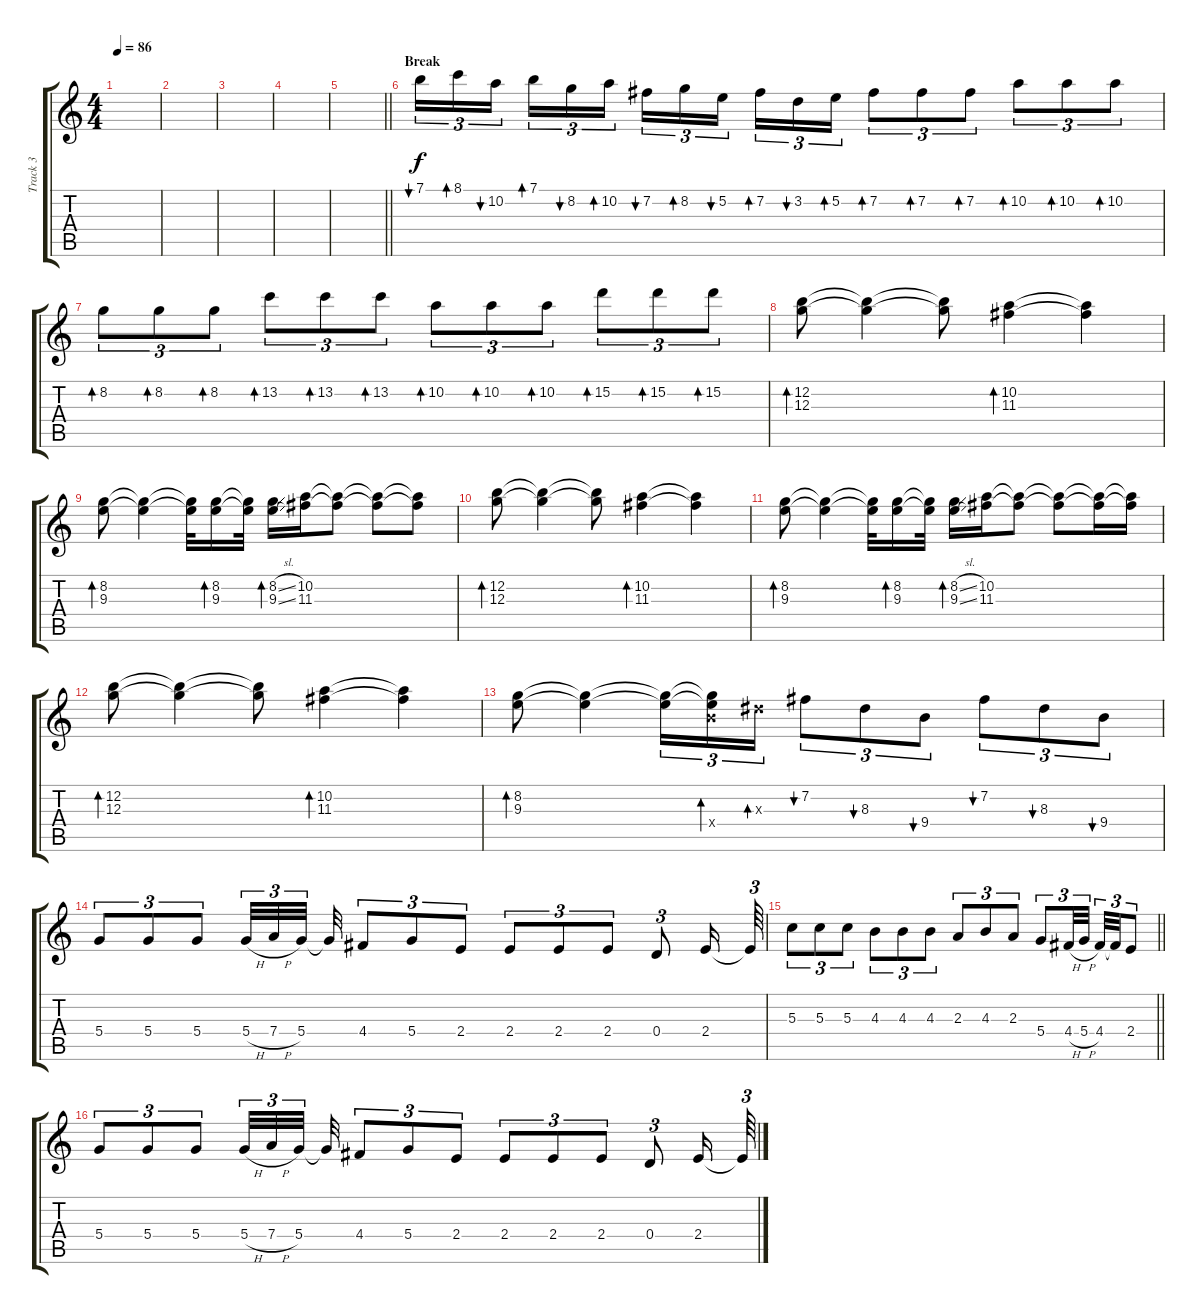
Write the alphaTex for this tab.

\track ("Track 3" "Track 3") {instrument acousticguitarsteel}
\staff {score tabs}
\tuning (E4 B3 G3 D3 A2 E2) {hide}
\ts (4 4)
\tempo 86
\clef g2
\ks c
|
|
|
|
\barLineRight lightlight
|
\section ("" "Break")
7.1.16{tu (3 2) bu 60} 8.1.16{tu (3 2) bd 60} 10.2.16{tu (3 2) bu 60 beam splitsecondary} 7.1.16{tu (3 2) bd 60} 8.2.16{tu (3 2) bu 60} 10.2.16{tu (3 2) bd 60} 7.2.16{tu (3 2) bu 60} 8.2.16{tu (3 2) bd 60} 5.2.16{tu (3 2) bu 60 beam splitsecondary} 7.2.16{tu (3 2) bd 60} 3.2.16{tu (3 2) bu 60} 5.2.16{tu (3 2) bd 60} 7.2.8{tu (3 2) bd 60} 7.2.8{tu (3 2) bd 60} 7.2.8{tu (3 2) bd 60} 10.2.8{tu (3 2) bd 60} 10.2.8{tu (3 2) bd 60} 10.2.8{tu (3 2) bd 60} |
8.2.8{tu (3 2) bd 60} 8.2.8{tu (3 2) bd 60} 8.2.8{tu (3 2) bd 60} 13.2.8{tu (3 2) bd 60} 13.2.8{tu (3 2) bd 60} 13.2.8{tu (3 2) bd 60} 10.2.8{tu (3 2) bd 60} 10.2.8{tu (3 2) bd 60} 10.2.8{tu (3 2) bd 60} 15.2.8{tu (3 2) bd 60} 15.2.8{tu (3 2) bd 60} 15.2.8{tu (3 2) bd 60} |
(12.2 12.3).8{bd 120} (12.2{t} 12.3{t}).4 (12.2{t} 12.3{t}).8 (10.2 11.3).4{bd 120} (10.2{t} 11.3{t}).4 |
(8.2 9.3).8{bd 120} (8.2{t} 9.3{t}).4 (8.2{t} 9.3{t}).32 (8.2 9.3).16{bd 120} (8.2{t} 9.3{t}).32 (8.2{sl} 9.3{sl}).16{bd 120} (10.2 11.3).16 (10.2{t} 11.3{t}).8 (10.2{t} 11.3{t}).8 (10.2{t} 11.3{t}).8 |
(12.2 12.3).8{bd 120} (12.2{t} 12.3{t}).4 (12.2{t} 12.3{t}).8 (10.2 11.3).4{bd 120} (10.2{t} 11.3{t}).4 |
(8.2 9.3).8{bd 120} (8.2{t} 9.3{t}).4 (8.2{t} 9.3{t}).32 (8.2 9.3).16{bd 120} (8.2{t} 9.3{t}).32 (8.2{sl} 9.3{sl}).16{bd 120} (10.2 11.3).16 (10.2{t} 11.3{t}).8 (10.2{t} 11.3{t}).8 (10.2{t} 11.3{t}).16 (10.2{t} 11.3{t}).16 |
(12.2 12.3).8{bd 120} (12.2{t} 12.3{t}).4 (12.2{t} 12.3{t}).8 (10.2 11.3).4{bd 120} (10.2{t} 11.3{t}).4 |
(8.2 9.3).8{bd 120} (8.2{t} 9.3{t}).4 (8.2{t} 9.3{t}).16{tu (3 2)} (8.2{t} 9.3{t} 9.4{x}).16{tu (3 2) bd 120} 8.3{x}.16{tu (3 2) bd 120} 7.2.8{tu (3 2) bu 120} 8.3.8{tu (3 2) bu 120} 9.4.8{tu (3 2) bu 120} 7.2.8{tu (3 2) bu 120} 8.3.8{tu (3 2) bu 120} 9.4.8{tu (3 2) bu 120} |
5.4.8{tu (3 2)} 5.4.8{tu (3 2)} 5.4.8{tu (3 2)} 5.4{h}.32{tu (3 2)} 7.4{h}.32{tu (3 2)} 5.4.32{tu (3 2) beam splitsecondary} 5.4{t}.32 4.4.8{tu (3 2)} 5.4.8{tu (3 2)} 2.4.8{tu (3 2)} 2.4.8{tu (3 2)} 2.4.8{tu (3 2)} 2.4.8{tu (3 2)} 0.4.8{tu (3 2)} 2.4.16 2.4{t}.64{tu (3 2)} |
\barLineRight lightlight
5.3.8{tu (3 2)} 5.3.8{tu (3 2)} 5.3.8{tu (3 2)} 4.3.8{tu (3 2)} 4.3.8{tu (3 2)} 4.3.8{tu (3 2)} 2.3.8{tu (3 2)} 4.3.8{tu (3 2)} 2.3.8{tu (3 2)} 5.4.8{tu (3 2)} 4.4{h}.32{tu (3 2)} 5.4{h}.32{tu (3 2) beam splitsecondary} 4.4.32{tu (3 2)} 4.4{t}.32{tu (3 2)} 2.4.8{tu (3 2)} |
5.4.8{tu (3 2)} 5.4.8{tu (3 2)} 5.4.8{tu (3 2)} 5.4{h}.32{tu (3 2)} 7.4{h}.32{tu (3 2)} 5.4.32{tu (3 2) beam splitsecondary} 5.4{t}.32 4.4.8{tu (3 2)} 5.4.8{tu (3 2)} 2.4.8{tu (3 2)} 2.4.8{tu (3 2)} 2.4.8{tu (3 2)} 2.4.8{tu (3 2)} 0.4.8{tu (3 2)} 2.4.16 2.4{t}.64{tu (3 2)}
